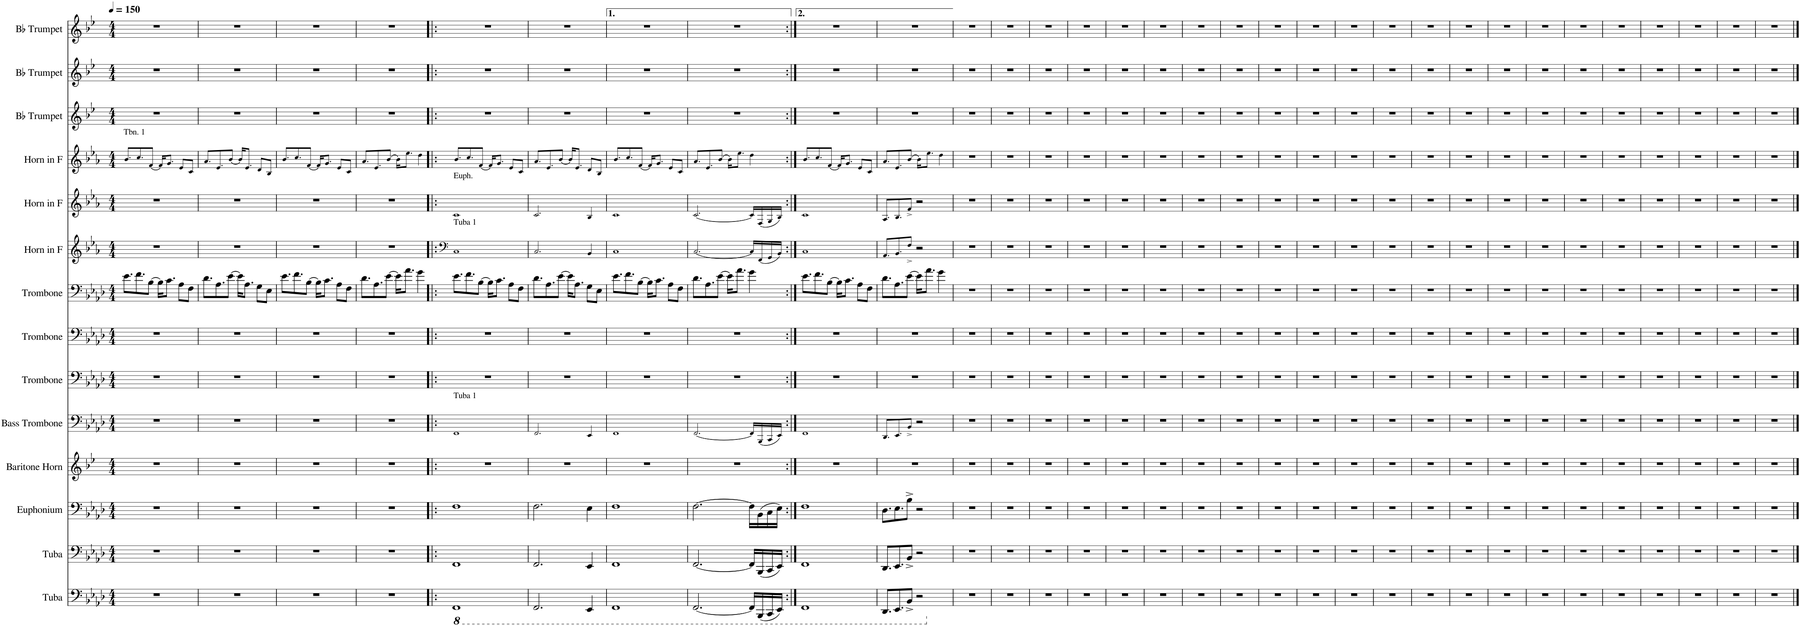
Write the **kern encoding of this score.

**kern	**kern	**kern	**kern	**kern	**kern	**kern	**kern	**kern	**kern	**kern	**kern	**kern	**kern
*part14	*part13	*part12	*part11	*part10	*part9	*part8	*part7	*part6	*part5	*part4	*part3	*part2	*part1
*staff14	*staff13	*staff12	*staff11	*staff10	*staff9	*staff8	*staff7	*staff6	*staff5	*staff4	*staff3	*staff2	*staff1
*I"Tuba	*I"Tuba	*I"Euphonium	*I"Baritone Horn	*I"Bass Trombone	*I"Trombone	*I"Trombone	*I"Trombone	*I"Horn in F	*I"Horn in F	*I"Horn in F	*I"Bb Trumpet	*I"Bb Trumpet	*I"Bb Trumpet
*I'Tba.	*I'Tba.	*I'Euph.	*I'Bar. Hn.	*I'B. Tbn.	*I'Tbn.	*I'Tbn.	*I'Tbn.	*	*	*	*I'Bb Tpt.	*I'Bb Tpt.	*I'Bb Tpt.
*clefF4	*clefF4	*clefF4	*clefG2	*clefF4	*clefF4	*clefF4	*clefF4	*clefG2	*clefG2	*clefG2	*clefG2	*clefG2	*clefG2
*	*	*	*Trd8c14	*	*	*	*	*Trd4c7	*Trd4c7	*Trd4c7	*Trd1c2	*Trd1c2	*Trd1c2
*k[b-e-a-d-]	*k[b-e-a-d-]	*k[b-e-a-d-]	*k[b-e-]	*k[b-e-a-d-]	*k[b-e-a-d-]	*k[b-e-a-d-]	*k[b-e-a-d-]	*k[b-e-a-]	*k[b-e-a-]	*k[b-e-a-]	*k[b-e-]	*k[b-e-]	*k[b-e-]
*M4/4	*M4/4	*M4/4	*M4/4	*M4/4	*M4/4	*M4/4	*M4/4	*M4/4	*M4/4	*M4/4	*M4/4	*M4/4	*M4/4
*MM150	*MM150	*MM150	*MM150	*MM150	*MM150	*MM150	*MM150	*MM150	*MM150	*MM150	*MM150	*MM150	*MM150
=1	=1	=1	=1	=1	=1	=1	=1	=1	=1	=1	=1	=1	=1
!	!	!	!	!	!	!	!	!	!	!LO:TX:a:t=Tbn. 1	!	!	!
1r	1r	1r	1r	1r	1r	1r	8.e-\L	1r	1r	8.b-!/L	1r	1r	1r
.	.	.	.	.	.	.	8.f\	.	.	8.cc!/	.	.	.
.	.	.	.	.	.	.	[8B-\J	.	.	[8f!/J	.	.	.
.	.	.	.	.	.	.	16B-\KL]	.	.	16f!/KL]	.	.	.
.	.	.	.	.	.	.	8.c\J	.	.	8.g!/J	.	.	.
.	.	.	.	.	.	.	8A-\L	.	.	8e-!/L	.	.	.
.	.	.	.	.	.	.	8F\J	.	.	8c!/J	.	.	.
=2	=2	=2	=2	=2	=2	=2	=2	=2	=2	=2	=2	=2	=2
1r	1r	1r	1r	1r	1r	1r	8.d-\L	1r	1r	8.a-!/L	1r	1r	1r
.	.	.	.	.	.	.	8.A-\	.	.	8.e-!/	.	.	.
.	.	.	.	.	.	.	[8e-\J	.	.	[8b-!/J	.	.	.
.	.	.	.	.	.	.	16e-\KL]	.	.	16b-!/KL]	.	.	.
.	.	.	.	.	.	.	8.A-\J	.	.	8.e-!/J	.	.	.
.	.	.	.	.	.	.	8G\L	.	.	8d!/L	.	.	.
.	.	.	.	.	.	.	8E-\J	.	.	8B-!/J	.	.	.
=3	=3	=3	=3	=3	=3	=3	=3	=3	=3	=3	=3	=3	=3
1r	1r	1r	1r	1r	1r	1r	8.e-\L	1r	1r	8.b-!/L	1r	1r	1r
.	.	.	.	.	.	.	8.f\	.	.	8.cc!/	.	.	.
.	.	.	.	.	.	.	[8B-\J	.	.	[8f!/J	.	.	.
.	.	.	.	.	.	.	16B-\KL]	.	.	16f!/KL]	.	.	.
.	.	.	.	.	.	.	8.c\J	.	.	8.g!/J	.	.	.
.	.	.	.	.	.	.	8A-\L	.	.	8e-!/L	.	.	.
.	.	.	.	.	.	.	8F\J	.	.	8c!/J	.	.	.
=4	=4	=4	=4	=4	=4	=4	=4	=4	=4	=4	=4	=4	=4
1r	1r	1r	1r	1r	1r	1r	8.d-\L	1r	1r	8.a-!/L	1r	1r	1r
.	.	.	.	.	.	.	8.A-\	.	.	8.e-!/	.	.	.
.	.	.	.	.	.	.	[8e-\J	.	.	[8b-!/J	.	.	.
.	.	.	.	.	.	.	16e-\KL]	.	.	16b-!\KL]	.	.	.
.	.	.	.	.	.	.	8.a-\J	.	.	8.ee-!\J	.	.	.
.	.	.	.	.	.	.	4g\	.	.	4dd!\	.	.	.
=5!|:	=5!|:	=5!|:	=5!|:	=5!|:	=5!|:	=5!|:	=5!|:	=5!|:	=5!|:	=5!|:	=5!|:	=5!|:	=5!|:
*	*	*	*	*	*	*	*	*clefF4	*	*	*	*	*
*8ba	*	*	*	*	*	*	*	*	*	*	*	*	*
!	!	!	!	!	!	!	!	!	!LO:TX:a:t=Euph.	!	!	!	!
!	!	!	!	!	!	!	!	!LO:TX:a:t=Tuba 1	!	!	!	!	!
!	!	!	!	!LO:TX:a:t=Tuba 1	!	!	!	!	!	!	!	!	!
1FFF	1FF	1F	1r	1FF!	1r	1r	8.e-\L	1C!	1c!	8.b-!/L	1r	1r	1r
.	.	.	.	.	.	.	8.f\	.	.	8.cc!/	.	.	.
.	.	.	.	.	.	.	[8B-\J	.	.	[8f!/J	.	.	.
.	.	.	.	.	.	.	16B-\KL]	.	.	16f!/KL]	.	.	.
.	.	.	.	.	.	.	8.c\J	.	.	8.g!/J	.	.	.
.	.	.	.	.	.	.	8A-\L	.	.	8e-!/L	.	.	.
.	.	.	.	.	.	.	8F\J	.	.	8c!/J	.	.	.
=6	=6	=6	=6	=6	=6	=6	=6	=6	=6	=6	=6	=6	=6
2.FFF/	2.FF/	2.F\	1r	2.FF!/	1r	1r	8.d-\L	2.C!/	2.c!/	8.a-!/L	1r	1r	1r
.	.	.	.	.	.	.	8.A-\	.	.	8.e-!/	.	.	.
.	.	.	.	.	.	.	[8e-\J	.	.	[8b-!/J	.	.	.
.	.	.	.	.	.	.	16e-\KL]	.	.	16b-!/KL]	.	.	.
.	.	.	.	.	.	.	8.A-\J	.	.	8.e-!/J	.	.	.
4EEE-/	4EE-/	4E-\	.	4EE-!/	.	.	8G\L	4BB-!/	4B-!/	8d!/L	.	.	.
.	.	.	.	.	.	.	8E-\J	.	.	8B-!/J	.	.	.
=7	=7	=7	=7	=7	=7	=7	=7	=7	=7	=7	=7	=7	=7
1FFF	1FF	1F	1r	1FF!	1r	1r	8.e-\L	1C!	1c!	8.b-!/L	1r	1r	1r
.	.	.	.	.	.	.	8.f\	.	.	8.cc!/	.	.	.
.	.	.	.	.	.	.	[8B-\J	.	.	[8f!/J	.	.	.
.	.	.	.	.	.	.	16B-\KL]	.	.	16f!/KL]	.	.	.
.	.	.	.	.	.	.	8.c\J	.	.	8.g!/J	.	.	.
.	.	.	.	.	.	.	8A-\L	.	.	8e-!/L	.	.	.
.	.	.	.	.	.	.	8F\J	.	.	8c!/J	.	.	.
=8	=8	=8	=8	=8	=8	=8	=8	=8	=8	=8	=8	=8	=8
[2.FFF/	[2.FF/	[2.F\	1r	[2.FF!/	1r	1r	8.d-\L	[2.C!/	[2.c!/	8.a-!/L	1r	1r	1r
.	.	.	.	.	.	.	8.A-\	.	.	8.e-!/	.	.	.
.	.	.	.	.	.	.	[8e-\J	.	.	[8b-!/J	.	.	.
.	.	.	.	.	.	.	16e-\KL]	.	.	16b-!\KL]	.	.	.
.	.	.	.	.	.	.	8.a-\J	.	.	8.ee-!\J	.	.	.
16FFF/LL]	16FF/LL]	16F\LL]	.	16FF!/LL]	.	.	4g\	16C!/LL]	16c!/LL]	4dd!\	.	.	.
(16BBBB-/	(16BBB-/	(16BB-\	.	(16BBB-!/	.	.	.	(16FF!/	(16F!/	.	.	.	.
16CCC/	16CC/	16C\	.	16CC!/	.	.	.	16GG!/	16G!/	.	.	.	.
16EEE-/JJ)	16EE-/JJ)	16E-\JJ)	.	16EE-!/JJ)	.	.	.	16BB-!/JJ)	16B-!/JJ)	.	.	.	.
=9:|!	=9:|!	=9:|!	=9:|!	=9:|!	=9:|!	=9:|!	=9:|!	=9:|!	=9:|!	=9:|!	=9:|!	=9:|!	=9:|!
1FFF	1FF	1F	1r	1FF!	1r	1r	8.e-\L	1C!	1c!	8.b-!/L	1r	1r	1r
.	.	.	.	.	.	.	8.f\	.	.	8.cc!/	.	.	.
.	.	.	.	.	.	.	[8B-\J	.	.	[8f!/J	.	.	.
.	.	.	.	.	.	.	16B-\KL]	.	.	16f!/KL]	.	.	.
.	.	.	.	.	.	.	8.c\J	.	.	8.g!/J	.	.	.
.	.	.	.	.	.	.	8A-\L	.	.	8e-!/L	.	.	.
.	.	.	.	.	.	.	8F\J	.	.	8c!/J	.	.	.
=10	=10	=10	=10	=10	=10	=10	=10	=10	=10	=10	=10	=10	=10
8.DDD-/L	8.DD-/L	8.D-\L	1r	8.DD-!/L	1r	1r	8.d-\L	8.AA-!/L	8.A-!/L	8.a-!/L	1r	1r	1r
8.EEE-/	8.EE-/	8.E-\	.	8.EE-!/	.	.	8.A-\	8.BB-!/	8.B-!/	8.e-!/	.	.	.
8BBB-^/J	8BB-^/J	8B-^\J	.	8BB-^!/J	.	.	[8e-\J	8F^!/J	8f^!/J	[8b-!/J	.	.	.
2r	2r	2r	.	2r	.	.	16e-\KL]	2r	2r	16b-!\KL]	.	.	.
.	.	.	.	.	.	.	8.a-\J	.	.	8.ee-!\J	.	.	.
.	.	.	.	.	.	.	4g\	.	.	4dd!\	.	.	.
=11	=11	=11	=11	=11	=11	=11	=11	=11	=11	=11	=11	=11	=11
*X8ba	*	*	*	*	*	*	*	*	*	*	*	*	*
1r	1r	1r	1r	1r	1r	1r	1r	1r	1r	1r	1r	1r	1r
=12	=12	=12	=12	=12	=12	=12	=12	=12	=12	=12	=12	=12	=12
1r	1r	1r	1r	1r	1r	1r	1r	1r	1r	1r	1r	1r	1r
=13	=13	=13	=13	=13	=13	=13	=13	=13	=13	=13	=13	=13	=13
1r	1r	1r	1r	1r	1r	1r	1r	1r	1r	1r	1r	1r	1r
=14	=14	=14	=14	=14	=14	=14	=14	=14	=14	=14	=14	=14	=14
1r	1r	1r	1r	1r	1r	1r	1r	1r	1r	1r	1r	1r	1r
=15	=15	=15	=15	=15	=15	=15	=15	=15	=15	=15	=15	=15	=15
1r	1r	1r	1r	1r	1r	1r	1r	1r	1r	1r	1r	1r	1r
=16	=16	=16	=16	=16	=16	=16	=16	=16	=16	=16	=16	=16	=16
1r	1r	1r	1r	1r	1r	1r	1r	1r	1r	1r	1r	1r	1r
=17	=17	=17	=17	=17	=17	=17	=17	=17	=17	=17	=17	=17	=17
1r	1r	1r	1r	1r	1r	1r	1r	1r	1r	1r	1r	1r	1r
=18	=18	=18	=18	=18	=18	=18	=18	=18	=18	=18	=18	=18	=18
1r	1r	1r	1r	1r	1r	1r	1r	1r	1r	1r	1r	1r	1r
=19	=19	=19	=19	=19	=19	=19	=19	=19	=19	=19	=19	=19	=19
1r	1r	1r	1r	1r	1r	1r	1r	1r	1r	1r	1r	1r	1r
=20	=20	=20	=20	=20	=20	=20	=20	=20	=20	=20	=20	=20	=20
1r	1r	1r	1r	1r	1r	1r	1r	1r	1r	1r	1r	1r	1r
=21	=21	=21	=21	=21	=21	=21	=21	=21	=21	=21	=21	=21	=21
1r	1r	1r	1r	1r	1r	1r	1r	1r	1r	1r	1r	1r	1r
=22	=22	=22	=22	=22	=22	=22	=22	=22	=22	=22	=22	=22	=22
1r	1r	1r	1r	1r	1r	1r	1r	1r	1r	1r	1r	1r	1r
=23	=23	=23	=23	=23	=23	=23	=23	=23	=23	=23	=23	=23	=23
1r	1r	1r	1r	1r	1r	1r	1r	1r	1r	1r	1r	1r	1r
=24	=24	=24	=24	=24	=24	=24	=24	=24	=24	=24	=24	=24	=24
1r	1r	1r	1r	1r	1r	1r	1r	1r	1r	1r	1r	1r	1r
=25	=25	=25	=25	=25	=25	=25	=25	=25	=25	=25	=25	=25	=25
1r	1r	1r	1r	1r	1r	1r	1r	1r	1r	1r	1r	1r	1r
=26	=26	=26	=26	=26	=26	=26	=26	=26	=26	=26	=26	=26	=26
1r	1r	1r	1r	1r	1r	1r	1r	1r	1r	1r	1r	1r	1r
=27	=27	=27	=27	=27	=27	=27	=27	=27	=27	=27	=27	=27	=27
1r	1r	1r	1r	1r	1r	1r	1r	1r	1r	1r	1r	1r	1r
=28	=28	=28	=28	=28	=28	=28	=28	=28	=28	=28	=28	=28	=28
1r	1r	1r	1r	1r	1r	1r	1r	1r	1r	1r	1r	1r	1r
=29	=29	=29	=29	=29	=29	=29	=29	=29	=29	=29	=29	=29	=29
1r	1r	1r	1r	1r	1r	1r	1r	1r	1r	1r	1r	1r	1r
=30	=30	=30	=30	=30	=30	=30	=30	=30	=30	=30	=30	=30	=30
1r	1r	1r	1r	1r	1r	1r	1r	1r	1r	1r	1r	1r	1r
=31	=31	=31	=31	=31	=31	=31	=31	=31	=31	=31	=31	=31	=31
1r	1r	1r	1r	1r	1r	1r	1r	1r	1r	1r	1r	1r	1r
=32	=32	=32	=32	=32	=32	=32	=32	=32	=32	=32	=32	=32	=32
1r	1r	1r	1r	1r	1r	1r	1r	1r	1r	1r	1r	1r	1r
==	==	==	==	==	==	==	==	==	==	==	==	==	==
*-	*-	*-	*-	*-	*-	*-	*-	*-	*-	*-	*-	*-	*-
